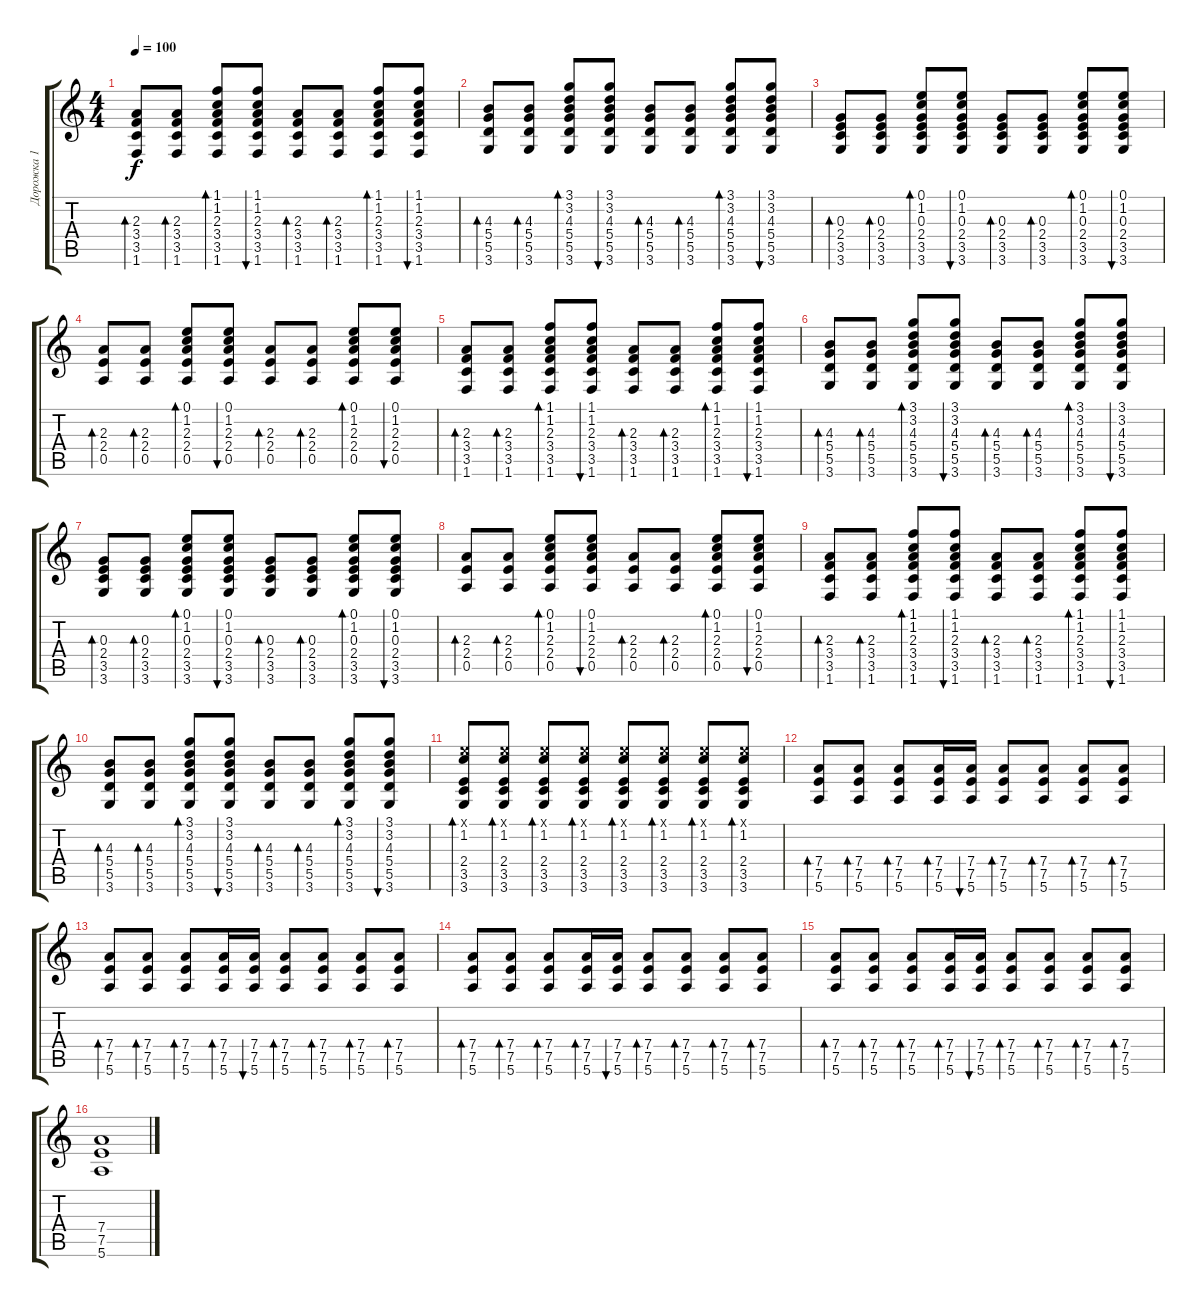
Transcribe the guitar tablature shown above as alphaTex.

\track ("Дорожка 1" "Дорожка 1") {instrument electricguitarclean}
\staff {score tabs}
\tuning (E4 B3 G3 D3 A2 E2) {hide}
\ts (4 4)
\tempo 100
\clef g2
\ks c
(2.3 3.4 3.5 1.6).8{bd 60 dy f} (2.3 3.4 3.5 1.6).8{bd 60} (1.1 1.2 2.3 3.4 3.5 1.6).8{bd 60} (1.1 1.2 2.3 3.4 3.5 1.6).8{bu 60} (2.3 3.4 3.5 1.6).8{bd 60} (2.3 3.4 3.5 1.6).8{bd 60} (1.1 1.2 2.3 3.4 3.5 1.6).8{bd 60} (1.1 1.2 2.3 3.4 3.5 1.6).8{bu 60} |
(4.3 5.4 5.5 3.6).8{bd 60} (4.3 5.4 5.5 3.6).8{bd 60} (3.1 3.2 4.3 5.4 5.5 3.6).8{bd 60} (3.1 3.2 4.3 5.4 5.5 3.6).8{bu 60} (4.3 5.4 5.5 3.6).8{bd 60} (4.3 5.4 5.5 3.6).8{bd 60} (3.1 3.2 4.3 5.4 5.5 3.6).8{bd 60} (3.1 3.2 4.3 5.4 5.5 3.6).8{bu 60} |
(0.3 2.4 3.5 3.6).8{bd 60} (0.3 2.4 3.5 3.6).8{bd 60} (0.1 1.2 0.3 2.4 3.5 3.6).8{bd 60} (0.1 1.2 0.3 2.4 3.5 3.6).8{bu 60} (0.3 2.4 3.5 3.6).8{bd 60} (0.3 2.4 3.5 3.6).8{bd 60} (0.1 1.2 0.3 2.4 3.5 3.6).8{bd 60} (0.1 1.2 0.3 2.4 3.5 3.6).8{bu 60} |
(2.3 2.4 0.5).8{bd 60} (2.3 2.4 0.5).8{bd 60} (0.1 1.2 2.3 2.4 0.5).8{bd 60} (0.1 1.2 2.3 2.4 0.5).8{bu 60} (2.3 2.4 0.5).8{bd 60} (2.3 2.4 0.5).8{bd 60} (0.1 1.2 2.3 2.4 0.5).8{bd 60} (0.1 1.2 2.3 2.4 0.5).8{bu 60} |
(2.3 3.4 3.5 1.6).8{bd 60} (2.3 3.4 3.5 1.6).8{bd 60} (1.1 1.2 2.3 3.4 3.5 1.6).8{bd 60} (1.1 1.2 2.3 3.4 3.5 1.6).8{bu 60} (2.3 3.4 3.5 1.6).8{bd 60} (2.3 3.4 3.5 1.6).8{bd 60} (1.1 1.2 2.3 3.4 3.5 1.6).8{bd 60} (1.1 1.2 2.3 3.4 3.5 1.6).8{bu 60} |
(4.3 5.4 5.5 3.6).8{bd 60} (4.3 5.4 5.5 3.6).8{bd 60} (3.1 3.2 4.3 5.4 5.5 3.6).8{bd 60} (3.1 3.2 4.3 5.4 5.5 3.6).8{bu 60} (4.3 5.4 5.5 3.6).8{bd 60} (4.3 5.4 5.5 3.6).8{bd 60} (3.1 3.2 4.3 5.4 5.5 3.6).8{bd 60} (3.1 3.2 4.3 5.4 5.5 3.6).8{bu 60} |
(0.3 2.4 3.5 3.6).8{bd 60} (0.3 2.4 3.5 3.6).8{bd 60} (0.1 1.2 0.3 2.4 3.5 3.6).8{bd 60} (0.1 1.2 0.3 2.4 3.5 3.6).8{bu 60} (0.3 2.4 3.5 3.6).8{bd 60} (0.3 2.4 3.5 3.6).8{bd 60} (0.1 1.2 0.3 2.4 3.5 3.6).8{bd 60} (0.1 1.2 0.3 2.4 3.5 3.6).8{bu 60} |
(2.3 2.4 0.5).8{bd 60} (2.3 2.4 0.5).8{bd 60} (0.1 1.2 2.3 2.4 0.5).8{bd 60} (0.1 1.2 2.3 2.4 0.5).8{bu 60} (2.3 2.4 0.5).8{bd 60} (2.3 2.4 0.5).8{bd 60} (0.1 1.2 2.3 2.4 0.5).8{bd 60} (0.1 1.2 2.3 2.4 0.5).8{bu 60} |
(2.3 3.4 3.5 1.6).8{bd 60} (2.3 3.4 3.5 1.6).8{bd 60} (1.1 1.2 2.3 3.4 3.5 1.6).8{bd 60} (1.1 1.2 2.3 3.4 3.5 1.6).8{bu 60} (2.3 3.4 3.5 1.6).8{bd 60} (2.3 3.4 3.5 1.6).8{bd 60} (1.1 1.2 2.3 3.4 3.5 1.6).8{bd 60} (1.1 1.2 2.3 3.4 3.5 1.6).8{bu 60} |
(4.3 5.4 5.5 3.6).8{bd 60} (4.3 5.4 5.5 3.6).8{bd 60} (3.1 3.2 4.3 5.4 5.5 3.6).8{bd 60} (3.1 3.2 4.3 5.4 5.5 3.6).8{bu 60} (4.3 5.4 5.5 3.6).8{bd 60} (4.3 5.4 5.5 3.6).8{bd 60} (3.1 3.2 4.3 5.4 5.5 3.6).8{bd 60} (3.1 3.2 4.3 5.4 5.5 3.6).8{bu 60} |
(0.1{x} 1.2 2.4 3.5 3.6).8{bd 60} (0.1{x} 1.2 2.4 3.5 3.6).8{bd 60} (0.1{x} 1.2 2.4 3.5 3.6).8{bd 60} (0.1{x} 1.2 2.4 3.5 3.6).8{bd 60} (0.1{x} 1.2 2.4 3.5 3.6).8{bd 60} (0.1{x} 1.2 2.4 3.5 3.6).8{bd 60} (0.1{x} 1.2 2.4 3.5 3.6).8{bd 60} (0.1{x} 1.2 2.4 3.5 3.6).8{bd 60} |
(7.4 7.5 5.6).8{bd 60} (7.4 7.5 5.6).8{bd 60} (7.4 7.5 5.6).8{bd 60} (7.4 7.5 5.6).16{bd 60} (7.4 7.5 5.6).16{bu 60} (7.4 7.5 5.6).8{bd 60} (7.4 7.5 5.6).8{bd 60} (7.4 7.5 5.6).8{bd 60} (7.4 7.5 5.6).8{bd 60} |
(7.4 7.5 5.6).8{bd 60} (7.4 7.5 5.6).8{bd 60} (7.4 7.5 5.6).8{bd 60} (7.4 7.5 5.6).16{bd 60} (7.4 7.5 5.6).16{bu 60} (7.4 7.5 5.6).8{bd 60} (7.4 7.5 5.6).8{bd 60} (7.4 7.5 5.6).8{bd 60} (7.4 7.5 5.6).8{bd 60} |
(7.4 7.5 5.6).8{bd 60} (7.4 7.5 5.6).8{bd 60} (7.4 7.5 5.6).8{bd 60} (7.4 7.5 5.6).16{bd 60} (7.4 7.5 5.6).16{bu 60} (7.4 7.5 5.6).8{bd 60} (7.4 7.5 5.6).8{bd 60} (7.4 7.5 5.6).8{bd 60} (7.4 7.5 5.6).8{bd 60} |
(7.4 7.5 5.6).8{bd 60} (7.4 7.5 5.6).8{bd 60} (7.4 7.5 5.6).8{bd 60} (7.4 7.5 5.6).16{bd 60} (7.4 7.5 5.6).16{bu 60} (7.4 7.5 5.6).8{bd 60} (7.4 7.5 5.6).8{bd 60} (7.4 7.5 5.6).8{bd 60} (7.4 7.5 5.6).8{bd 60} |
(7.4 7.5 5.6).1
